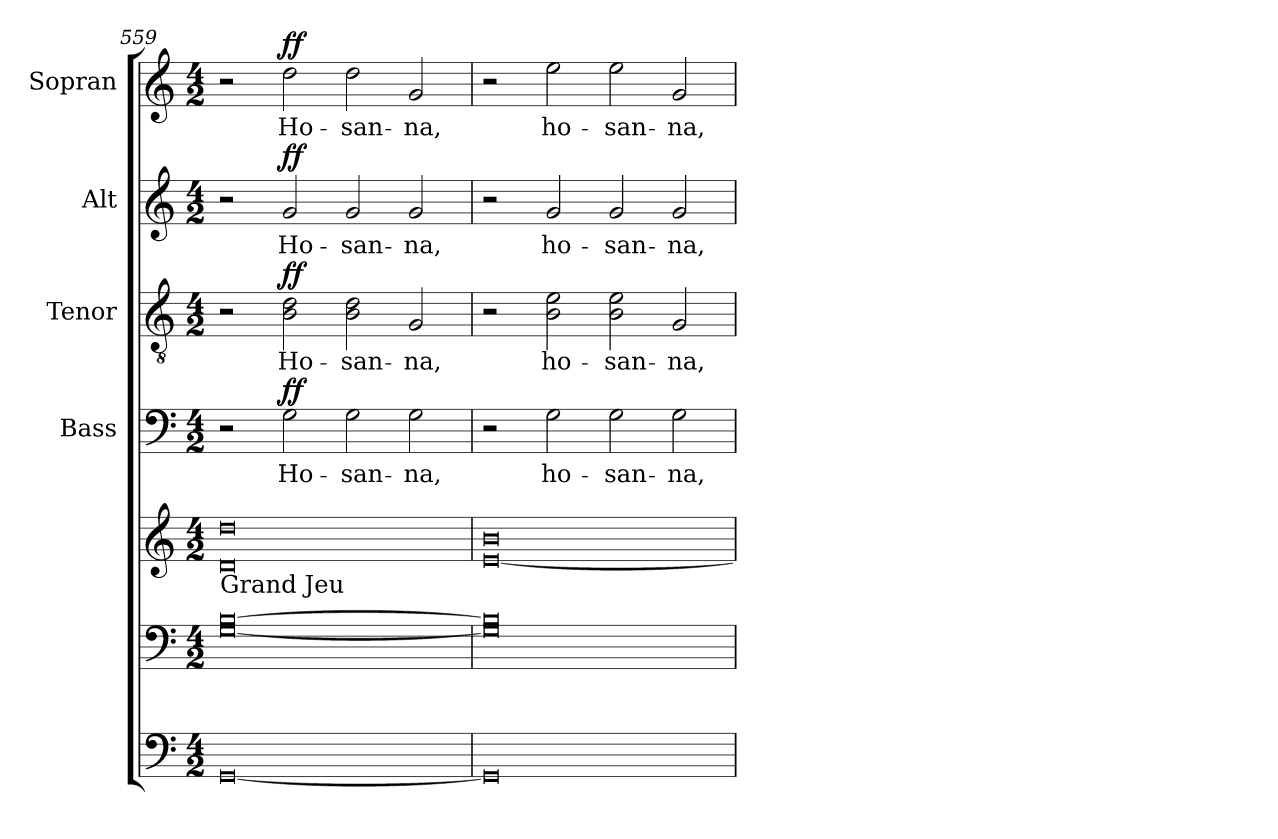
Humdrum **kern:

**kern	**kern	**kern	**kern	**text	**dynam	**kern	**text	**dynam	**kern	**text	**dynam	**kern	**text	**dynam
*part6	*part5	*part5	*part4	*part4	*part4	*part3	*part3	*part3	*part2	*part2	*part2	*part1	*part1	*part1
*staff7	*staff6	*staff5	*staff4	*staff4	*staff4	*staff3	*staff3	*staff3	*staff2	*staff2	*staff2	*staff1	*staff1	*staff1
*	*	*	*I"Bass	*	*	*I"Tenor	*	*	*I"Alt	*	*	*I"Sopran	*	*
*	*	*	*I'B.	*	*	*I'T.	*	*	*I'A.	*	*	*I'S.	*	*
*clefF4	*clefF4	*clefG2	*clefF4	*	*	*clefGv2	*	*	*clefG2	*	*	*clefG2	*	*
*k[]	*k[]	*k[]	*k[]	*	*	*k[]	*	*	*k[]	*	*	*k[]	*	*
*C:	*C:	*C:	*C:	*	*	*C:	*	*	*C:	*	*	*C:	*	*
*M4/2	*M4/2	*M4/2	*M4/2	*	*	*M4/2	*	*	*M4/2	*	*	*M4/2	*	*
=559	=559	=559	=559	=559	=559	=559	=559	=559	=559	=559	=559	=559	=559	=559
!	!	!LO:TX:b:t=Grand Jeu	!	!	!	!	!	!	!	!	!	!	!	!
[0GG	[0G [0B	0d 0dd	2r	.	.	2r	.	.	2r	.	.	2r	.	.
!	!	!	!	!LO:LY:b	!LO:DY:a	!	!LO:LY:b	!LO:DY:a	!	!LO:LY:b	!LO:DY:a	!	!LO:LY:b	!LO:DY:a
.	.	.	2G\	Ho-	ff	2B\ 2d\	Ho-	ff	2g/	Ho-	ff	2dd\	Ho-	ff
!	!	!	!	!LO:LY:b	!	!	!LO:LY:b	!	!	!LO:LY:b	!	!	!LO:LY:b	!
.	.	.	2G\	-san-	.	2B\ 2d\	-san-	.	2g/	-san-	.	2dd\	-san-	.
!	!	!	!	!LO:LY:b	!	!	!LO:LY:b	!	!	!LO:LY:b	!	!	!LO:LY:b	!
.	.	.	2G\	-na,	.	2G/	-na,	.	2g/	-na,	.	2g/	-na,	.
=560	=560	=560	=560	=560	=560	=560	=560	=560	=560	=560	=560	=560	=560	=560
*	*	*^	*	*	*	*	*	*	*	*	*	*	*	*
0GG]	0G] 0B]	0b	[<0e	2r	.	.	2r	.	.	2r	.	.	2r	.	.
!	!	!	!	!	!LO:LY:b	!	!	!LO:LY:b	!	!	!LO:LY:b	!	!	!LO:LY:b	!
.	.	.	.	2G\	ho-	.	2B\ 2e\	ho-	.	2g/	ho-	.	2ee\	ho-	.
!	!	!	!	!	!LO:LY:b	!	!	!LO:LY:b	!	!	!LO:LY:b	!	!	!LO:LY:b	!
.	.	.	.	2G\	-san-	.	2B\ 2e\	-san-	.	2g/	-san-	.	2ee\	-san-	.
!	!	!	!	!	!LO:LY:b	!	!	!LO:LY:b	!	!	!LO:LY:b	!	!	!LO:LY:b	!
.	.	.	.	2G\	-na,	.	2G/	-na,	.	2g/	-na,	.	2g/	-na,	.
*	*	*v	*v	*	*	*	*	*	*	*	*	*	*	*	*
=	=	=	=	=	=	=	=	=	=	=	=	=	=	=
*-	*-	*-	*-	*-	*-	*-	*-	*-	*-	*-	*-	*-	*-	*-
